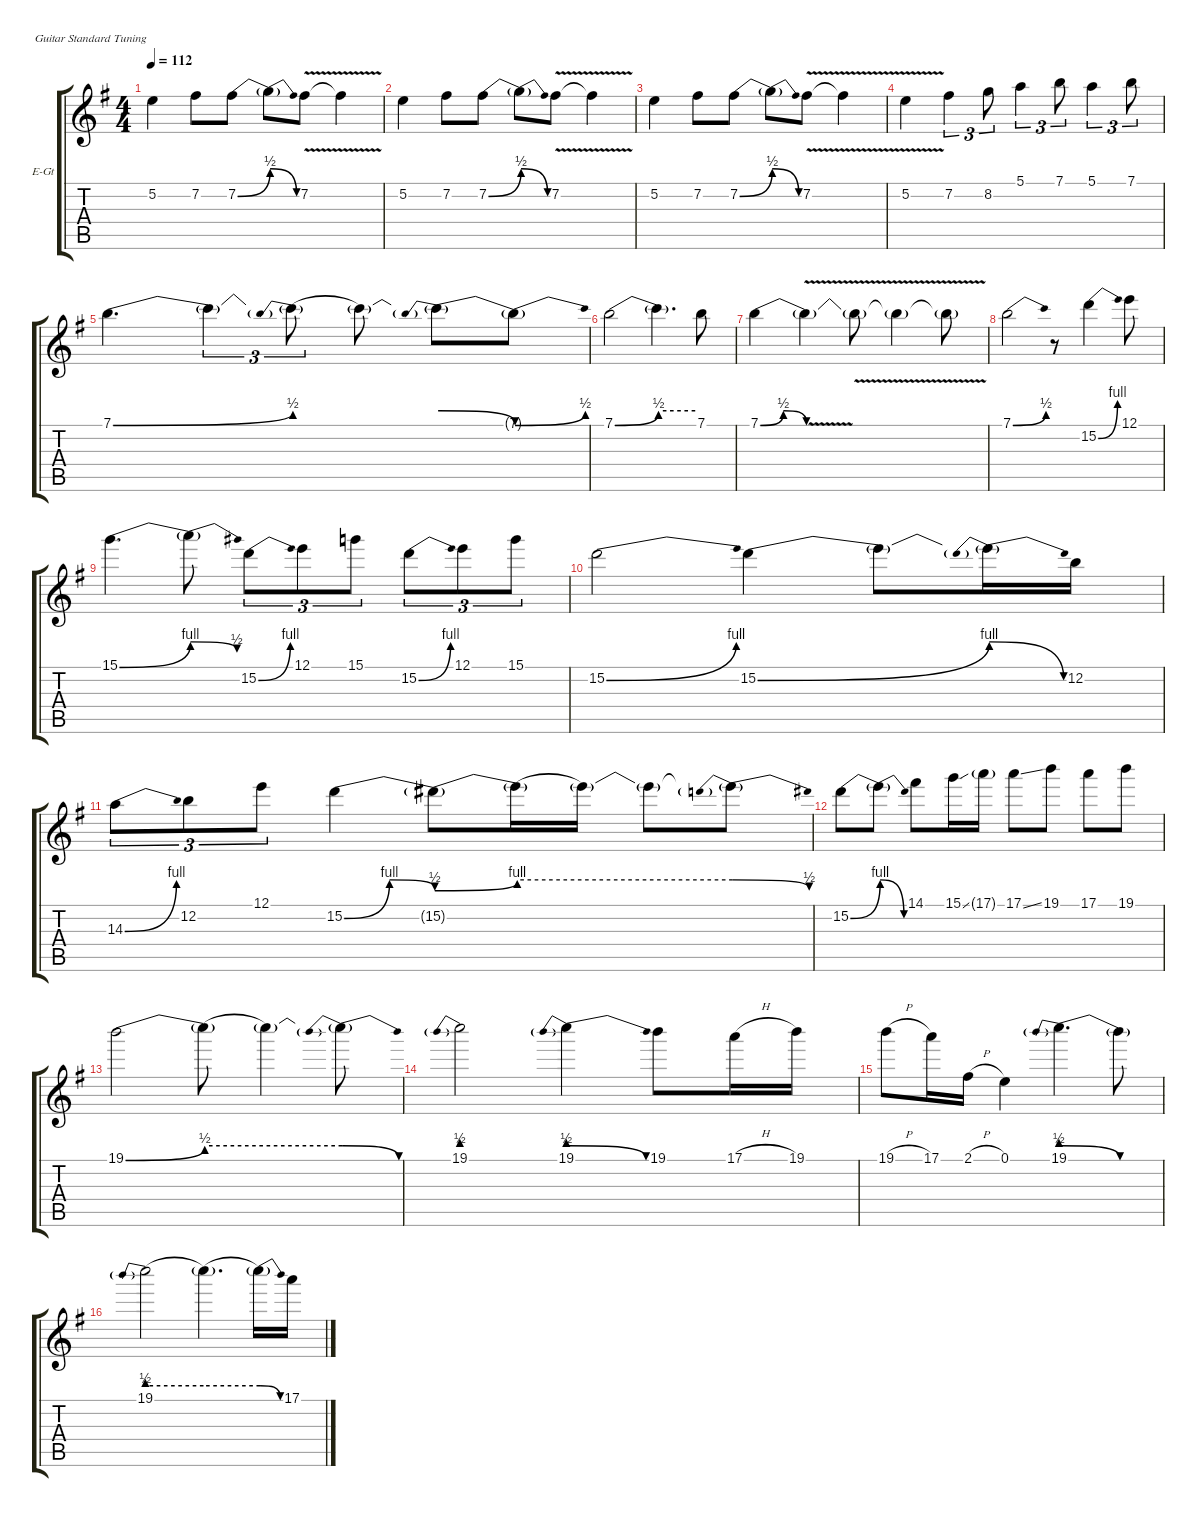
\hideDynamics
\bracketExtendMode groupsimilarinstruments
\firstSystemTrackNameOrientation horizontal
\otherSystemsTrackNameOrientation horizontal
\track ("E.Guitar Solo 3" "E-Gt") {multiBarRest instrument distortionguitar}
\staff {score tabs}
\tuning (E4 B3 G3 D3 A2 E2)
\ts (4 4)
\tempo 112
\clef g2
\ks g
5.2.4{dy f} 7.2.8 7.2{be (bend 0 0 60 2)}.8 7.2{be (release 0 2 60 0) t}.8 7.2{v}.8 7.2{v t}.4 |
5.2.4 7.2.8 7.2{be (bend 0 0 60 2)}.8 7.2{be (release 0 2 60 0) t}.8 7.2{v}.8 7.2{v t}.4 |
5.2.4 7.2.8 7.2{be (bend 0 0 60 2)}.8 7.2{be (release 0 2 60 0) t}.8 7.2{v}.8 7.2{v t}.4 |
5.2{v}.4 7.2.4{tu (3 2)} 8.2.8{tu (3 2)} 5.1.4{tu (3 2)} 7.1.8{tu (3 2)} 5.1.4{tu (3 2)} 7.1.8{tu (3 2)} |
7.1{be (bend 0 0 60 2)}.4{d} 7.1{t}.4{tu (3 2)} 7.1{be (prebend 0 2 60 2) t}.8{tu (3 2)} 7.1{t}.8 7.1{be (prebendrelease 0 2 60 0) t}.8 7.1{be (bend 0 0 60 2) t}.8 |
7.1{be (bend 0 0 60 2)}.2 7.1{be (hold 0 2 60 2) t}.4{d} 7.1.8 |
7.1{be (bendrelease 0 0 30 2 30 2 60 0)}.4 7.1{v t}.4 7.1{v t}.8 7.1{v t}.4 7.1{v t}.8 |
7.1{be (bend 0 0 60 2)}.2 r.8 15.2{be (bend 0 0 60 4)}.4 12.1.8 |
15.1{be (bend 0 0 60 4)}.4{d} 15.1{be (release 0 4 60 2) t}.8 15.2{be (bend 0 0 60 4)}.8{tu (3 2)} 12.1.8{tu (3 2)} 15.1.8{tu (3 2)} 15.2{be (bend 0 0 60 4)}.8{tu (3 2)} 12.1.8{tu (3 2)} 15.1.8{tu (3 2)} |
15.2{be (bend 0 0 60 4)}.2 15.2{be (bend 0 0 60 4)}.4 15.2{t}.8 15.2{be (prebendrelease 0 4 60 0) t}.16 12.2.16 |
14.3{be (bend 0 0 60 4)}.8{tu (3 2)} 12.2.8{tu (3 2)} 12.1.8{tu (3 2)} 15.2{be (bendrelease 0 0 30 4 30 4 60 2)}.4 15.2{be (bend 0 2 60 4) t}.8 15.2{be (hold 0 4 60 4) t}.16 15.2{t}.16 15.2{t}.8 15.2{be (prebendrelease 0 4 60 2) t}.8 |
15.2{be (bend 0 0 60 4)}.8 15.2{be (release 0 4 60 0) t}.8 14.1.8 15.1{ss}.16 17.1{g}.16 17.1{ss}.8 19.1.8 17.1.8 19.1.8 |
19.1{be (bend 0 0 60 2)}.2 19.1{be (hold 0 2 60 2) t}.8 19.1{t}.4 19.1{be (prebendrelease 0 2 60 0) t}.8 |
19.1{be (prebend 0 2 60 2)}.2 19.1{be (prebendrelease 0 2 60 0)}.4 19.1.8 17.1{h}.16 19.1.16 |
19.1{h}.8 17.1.16 2.1{h}.16 0.1.4 19.1{be (prebendrelease 0 2 60 0)}.4{d} 19.1{be (hold 0 0 60 0) t}.8 |
19.1{be (prebend 0 2 60 2)}.2 19.1{be (hold 0 2 60 2) t}.4{d} 19.1{be (release 0 2 60 0) t}.16 17.1.16
